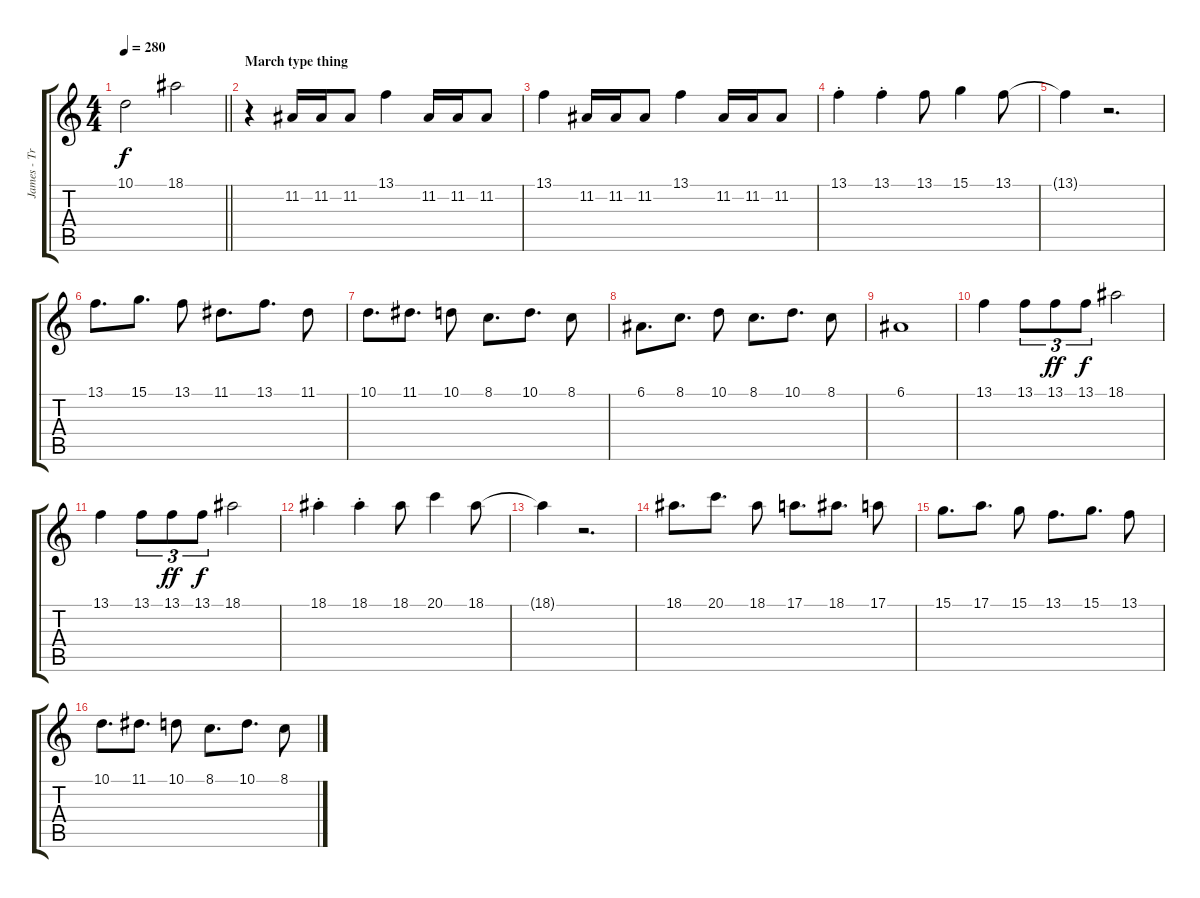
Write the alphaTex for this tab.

\track ("James - Trumpet" "James - Tr") {instrument trumpet}
\staff {score tabs}
\tuning (E4 B3 G3 D3 A2 E2) {hide}
\ts (4 4)
\tempo 280
\clef g2
\barLineRight lightlight
\ks c
10.1.2{dy f} 18.1.2 |
\section ("" "March type thing")
r.4 11.2.16 11.2.16 11.2.8 13.1.4 11.2.16 11.2.16 11.2.8 |
13.1.4 11.2.16 11.2.16 11.2.8 13.1.4 11.2.16 11.2.16 11.2.8 |
13.1{st}.4 13.1{st}.4 13.1.8 15.1.4 13.1.8 |
13.1{t}.4 r.2{d} |
13.1.8{d} 15.1.8{d} 13.1.8 11.1.8{d} 13.1.8{d} 11.1.8 |
10.1.8{d} 11.1.8{d} 10.1.8 8.1.8{d} 10.1.8{d} 8.1.8 |
6.1.8{d} 8.1.8{d} 10.1.8 8.1.8{d} 10.1.8{d} 8.1.8 |
6.1.1 |
13.1.4 13.1.8{tu (3 2)} 13.1.8{tu (3 2) dy ff} 13.1.8{tu (3 2) dy f} 18.1.2 |
13.1.4 13.1.8{tu (3 2)} 13.1.8{tu (3 2) dy ff} 13.1.8{tu (3 2) dy f} 18.1.2 |
18.1{st}.4 18.1{st}.4 18.1.8 20.1.4 18.1.8 |
18.1{t}.4 r.2{d} |
18.1.8{d} 20.1.8{d} 18.1.8 17.1.8{d} 18.1.8{d} 17.1.8 |
15.1.8{d} 17.1.8{d} 15.1.8 13.1.8{d} 15.1.8{d} 13.1.8 |
10.1.8{d} 11.1.8{d} 10.1.8 8.1.8{d} 10.1.8{d} 8.1.8
